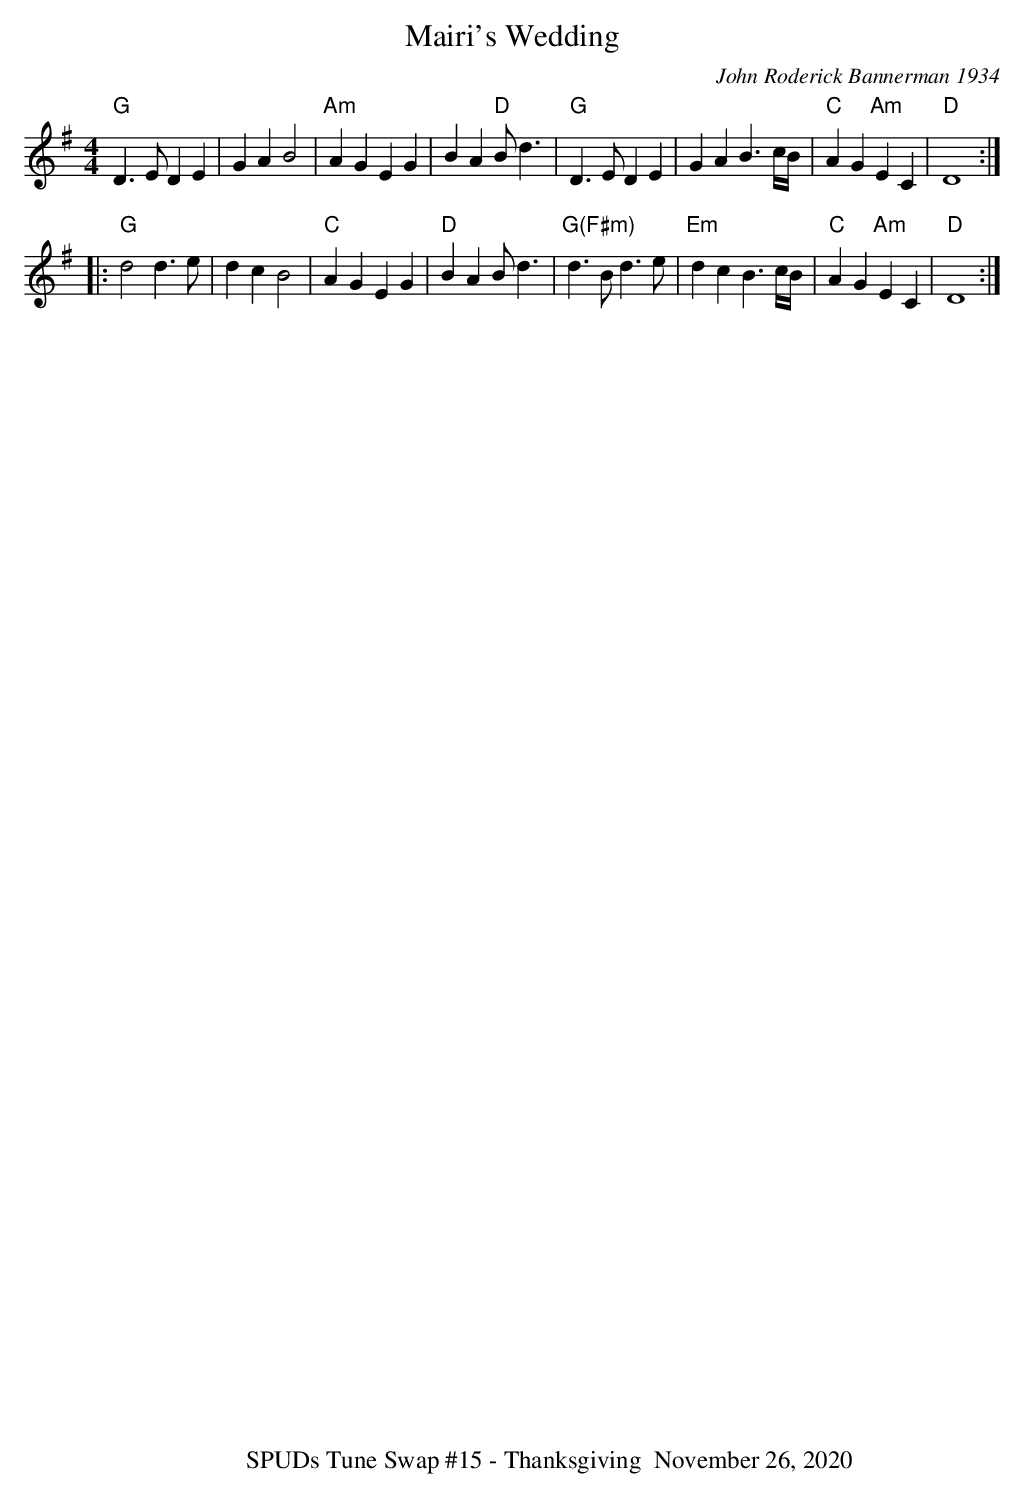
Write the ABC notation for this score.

X:1
T:Mairi's Wedding
C:John Roderick Bannerman 1934
M:4/4
L:1/8
K:G
"G"D3E D2E2|G2A2 B4|"Am"A2G2 E2G2|B2A2 "D"Bd3|\
"G"D3E D2E2|G2A2 B2>cB/|"C"A2G2 "Am"E2C2|"D"D8:|
|:"G"d4 d2>e2|d2c2 B4|"C"A2G2 E2G2|"D"B2A2 Bd3|\
"G(F#m)"d3B d2>e2|"Em"d2c2 B2>cB/|"C"A2G2 "Am"E2C2|"D"D8:|
